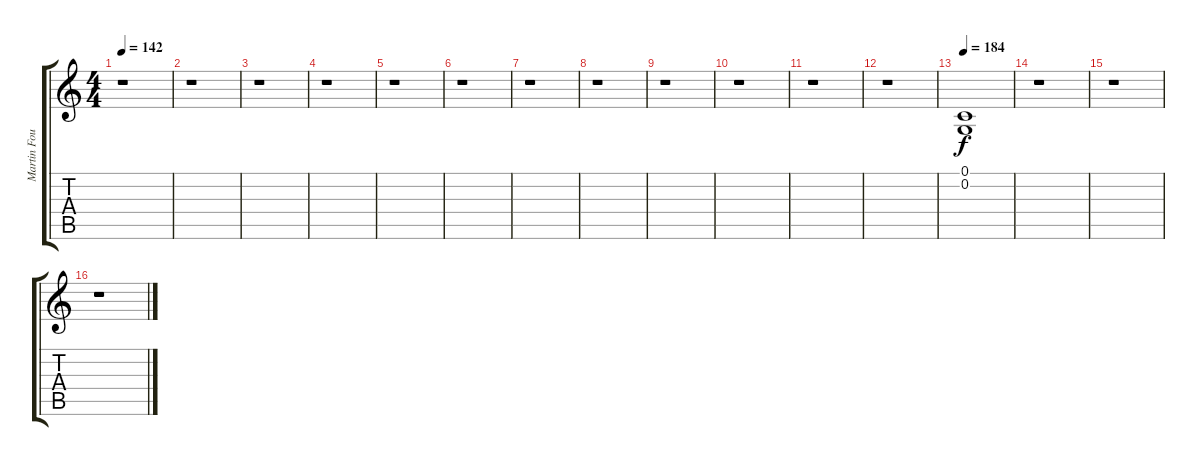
\track ("Martin Foul (Unwashed Pianist)" "Martin Fou") {instrument stringensemble1}
\staff {score tabs}
\tuning (C4 G3 E3 B2 F2 C2) {hide}
\ts (4 4)
\tempo 142
\clef g2
\ks c
r.1{dy f} |
r.1 |
r.1 |
r.1 |
r.1 |
r.1 |
r.1 |
r.1 |
r.1 |
r.1 |
r.1 |
r.1 |
\tempo 184
(0.1 0.2).1 |
r.1 |
r.1 |
r.1
